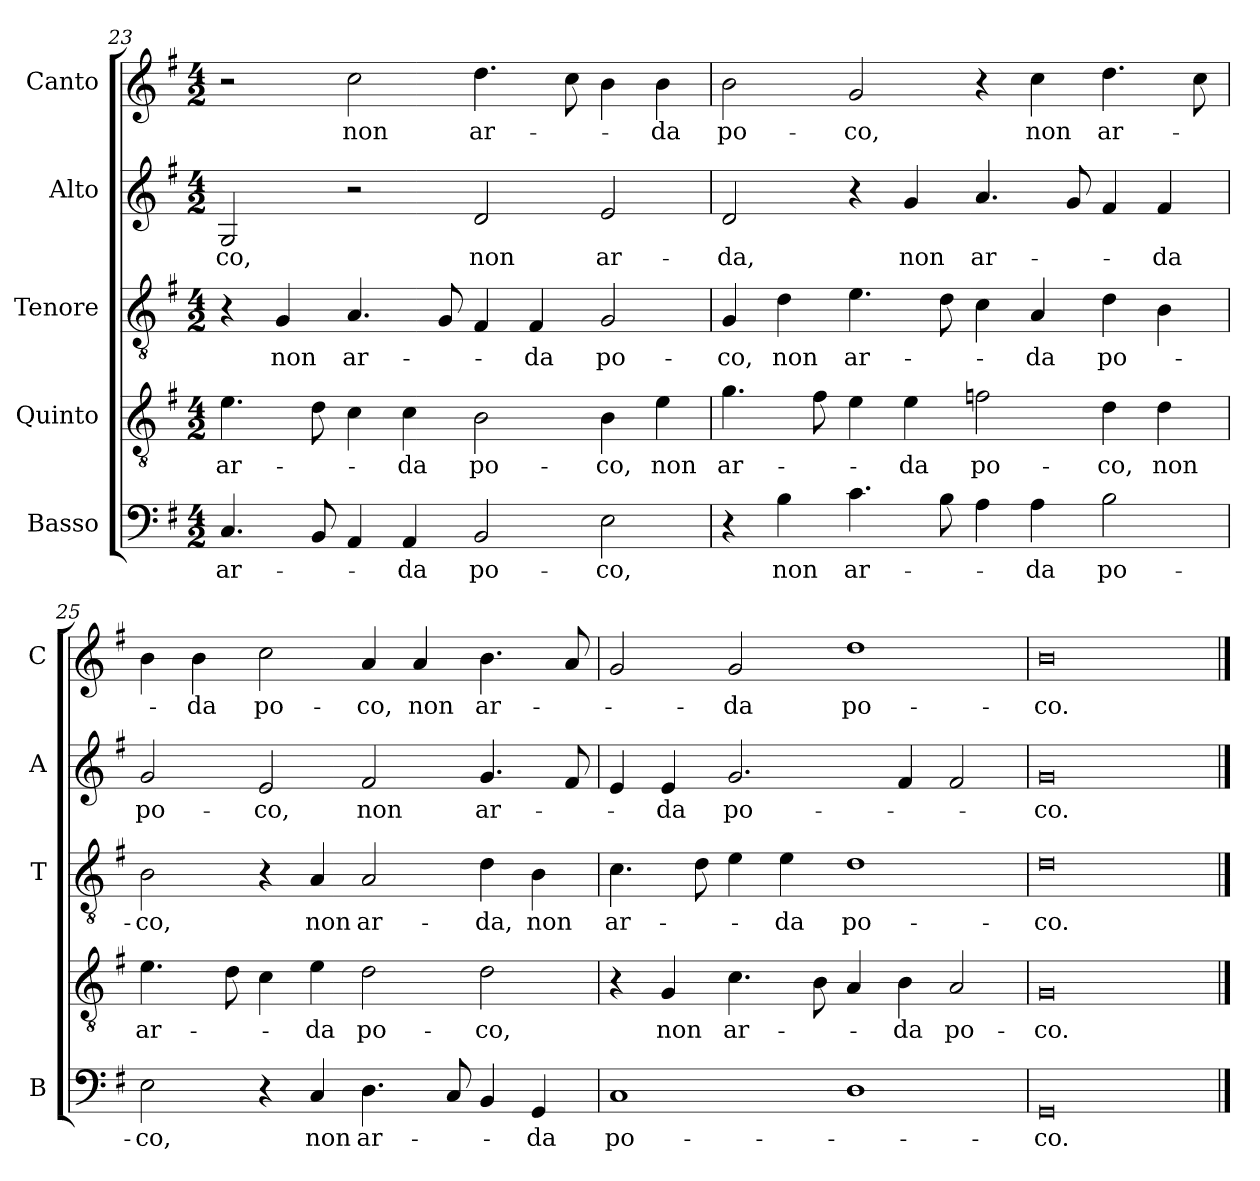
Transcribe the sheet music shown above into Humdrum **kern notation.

**kern	**text	**kern	**text	**kern	**text	**kern	**text	**kern	**text
*part5	*part5	*part4	*part4	*part3	*part3	*part2	*part2	*part1	*part1
*staff5	*staff5	*staff4	*staff4	*staff3	*staff3	*staff2	*staff2	*staff1	*staff1
*I"Basso	*	*I"Quinto	*	*I"Tenore	*	*I"Alto	*	*I"Canto	*
*I'B	*	*	*	*I'T	*	*I'A	*	*I'C	*
*clefF4	*	*clefGv2	*	*clefGv2	*	*clefG2	*	*clefG2	*
*k[f#]	*	*k[f#]	*	*k[f#]	*	*k[f#]	*	*k[f#]	*
*G:	*	*G:	*	*G:	*	*G:	*	*G:	*
*M4/2	*	*M4/2	*	*M4/2	*	*M4/2	*	*M4/2	*
=23	=23	=23	=23	=23	=23	=23	=23	=23	=23
!	!LO:LY:b	!	!LO:LY:b	!	!	!	!LO:LY:b	!	!
4.C/	ar-	4.e\	ar-	4r	.	2G/	-co,	2r	.
!	!	!	!	!	!LO:LY:b	!	!	!	!
.	.	.	.	4G/	non	.	.	.	.
8BB/	.	8d\	.	.	.	.	.	.	.
!	!	!	!	!	!LO:LY:b	!	!	!	!LO:LY:b
4AA/	.	4c\	.	4.A/	ar-	2r	.	2cc\	non
!	!LO:LY:b	!	!LO:LY:b	!	!	!	!	!	!
4AA/	-da	4c\	-da	.	.	.	.	.	.
.	.	.	.	8G/	.	.	.	.	.
!	!LO:LY:b	!	!LO:LY:b	!	!	!	!LO:LY:b	!	!LO:LY:b
2BB/	po-	2B\	po-	4F#/	.	2d/	non	4.dd\	ar-
!	!	!	!	!	!LO:LY:b	!	!	!	!
.	.	.	.	4F#/	-da	.	.	.	.
.	.	.	.	.	.	.	.	8cc\	.
!	!LO:LY:b	!	!LO:LY:b	!	!LO:LY:b	!	!LO:LY:b	!	!
2E\	-co,	4B\	-co,	2G/	po-	2e/	ar-	4b\	.
!	!	!	!LO:LY:b	!	!	!	!	!	!LO:LY:b
.	.	4e\	non	.	.	.	.	4b\	-da
=24	=24	=24	=24	=24	=24	=24	=24	=24	=24
!	!	!	!LO:LY:b	!	!LO:LY:b	!	!LO:LY:b	!	!LO:LY:b
4r	.	4.g\	ar-	4G/	-co,	2d/	-da,	2b\	po-
!	!LO:LY:b	!	!	!	!LO:LY:b	!	!	!	!
4B\	non	.	.	4d\	non	.	.	.	.
.	.	8f#\	.	.	.	.	.	.	.
!	!LO:LY:b	!	!	!	!LO:LY:b	!	!	!	!LO:LY:b
4.c\	ar-	4e\	.	4.e\	ar-	4r	.	2g/	-co,
!	!	!	!LO:LY:b	!	!	!	!LO:LY:b	!	!
.	.	4e\	-da	.	.	4g/	non	.	.
8B\	.	.	.	8d\	.	.	.	.	.
!	!	!	!LO:LY:b	!	!	!	!LO:LY:b	!	!
4A\	.	2fn\	po-	4c\	.	4.a/	ar-	4r	.
!	!LO:LY:b	!	!	!	!LO:LY:b	!	!	!	!LO:LY:b
4A\	-da	.	.	4A/	-da	.	.	4cc\	non
.	.	.	.	.	.	8g/	.	.	.
!	!LO:LY:b	!	!LO:LY:b	!	!LO:LY:b	!	!	!	!LO:LY:b
2B\	po-	4d\	-co,	4d\	po-	4f#/	.	4.dd\	ar-
!	!	!	!LO:LY:b	!	!	!	!LO:LY:b	!	!
.	.	4d\	non	4B\	.	4f#/	-da	.	.
.	.	.	.	.	.	.	.	8cc\	.
!!LO:LB:g=z
=25	=25	=25	=25	=25	=25	=25	=25	=25	=25
!	!LO:LY:b	!	!LO:LY:b	!	!LO:LY:b	!	!LO:LY:b	!	!
2E\	-co,	4.e\	ar-	2B\	-co,	2g/	po-	4b\	.
!	!	!	!	!	!	!	!	!	!LO:LY:b
.	.	.	.	.	.	.	.	4b\	-da
.	.	8d\	.	.	.	.	.	.	.
!	!	!	!	!	!	!	!LO:LY:b	!	!LO:LY:b
4r	.	4c\	.	4r	.	2e/	-co,	2cc\	po-
!	!LO:LY:b	!	!LO:LY:b	!	!LO:LY:b	!	!	!	!
4C/	non	4e\	-da	4A/	non	.	.	.	.
!	!LO:LY:b	!	!LO:LY:b	!	!LO:LY:b	!	!LO:LY:b	!	!LO:LY:b
4.D\	ar-	2d\	po-	2A/	ar-	2f#/	non	4a/	-co,
!	!	!	!	!	!	!	!	!	!LO:LY:b
.	.	.	.	.	.	.	.	4a/	non
8C/	.	.	.	.	.	.	.	.	.
!	!	!	!LO:LY:b	!	!LO:LY:b	!	!LO:LY:b	!	!LO:LY:b
4BB/	.	2d\	-co,	4d\	-da,	4.g/	ar-	4.b\	ar-
!	!LO:LY:b	!	!	!	!LO:LY:b	!	!	!	!
4GG/	-da	.	.	4B\	non	.	.	.	.
.	.	.	.	.	.	8f#/	.	8a/	.
=26	=26	=26	=26	=26	=26	=26	=26	=26	=26
!	!LO:LY:b	!	!	!	!LO:LY:b	!	!	!	!
1C	po-	4r	.	4.c\	ar-	4e/	.	2g/	.
!	!	!	!LO:LY:b	!	!	!	!LO:LY:b	!	!
.	.	4G/	non	.	.	4e/	-da	.	.
.	.	.	.	8d\	.	.	.	.	.
!	!	!	!LO:LY:b	!	!	!	!LO:LY:b	!	!LO:LY:b
.	.	4.c\	ar-	4e\	.	2.g/	po-	2g/	-da
!	!	!	!	!	!LO:LY:b	!	!	!	!
.	.	.	.	4e\	-da	.	.	.	.
.	.	8B\	.	.	.	.	.	.	.
!	!	!	!	!	!LO:LY:b	!	!	!	!LO:LY:b
1D	.	4A/	.	1d	po-	.	.	1dd	po-
!	!	!	!LO:LY:b	!	!	!	!	!	!
.	.	4B\	-da	.	.	4f#/	.	.	.
!	!	!	!LO:LY:b	!	!	!	!	!	!
.	.	2A/	po-	.	.	2f#/	.	.	.
=27	=27	=27	=27	=27	=27	=27	=27	=27	=27
!	!LO:LY:b	!	!LO:LY:b	!	!LO:LY:b	!	!LO:LY:b	!	!LO:LY:b
0GG	-co.	0G	-co.	0d	-co.	0g	-co.	0b	-co.
==	==	==	==	==	==	==	==	==	==
*-	*-	*-	*-	*-	*-	*-	*-	*-	*-
